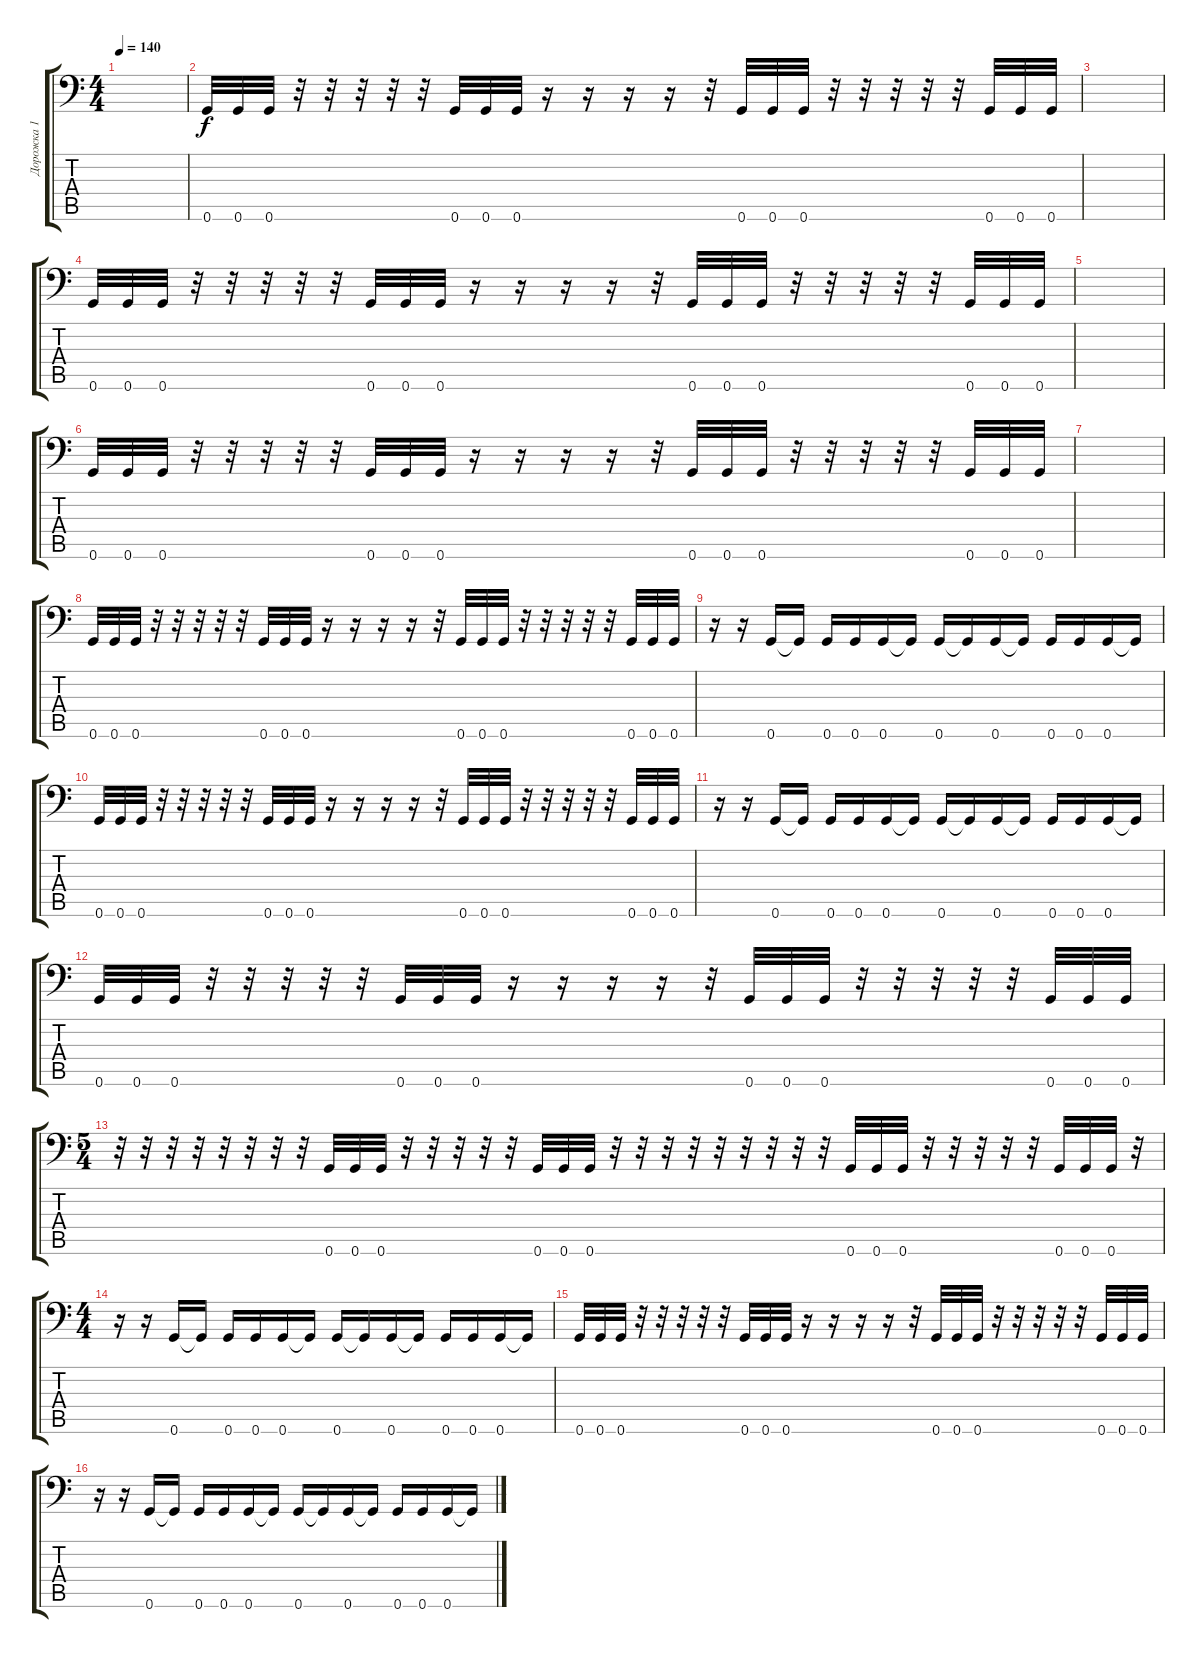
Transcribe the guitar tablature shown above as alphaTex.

\track ("Дорожка 1" "Дорожка 1") {instrument distortionguitar}
\staff {score tabs}
\tuning (C4 G3 Eb3 Bb2 F2 G1) {hide}
\ts (4 4)
\tempo 140
\clef f4
\ks c
|
0.6.32 0.6.32 0.6.32 r.32 r.32 r.32 r.32 r.32 0.6.32 0.6.32 0.6.32 r.16 r.16 r.16 r.16 r.32 0.6.32 0.6.32 0.6.32 r.32 r.32 r.32 r.32 r.32 0.6.32 0.6.32 0.6.32 |
|
0.6.32 0.6.32 0.6.32 r.32 r.32 r.32 r.32 r.32 0.6.32 0.6.32 0.6.32 r.16 r.16 r.16 r.16 r.32 0.6.32 0.6.32 0.6.32 r.32 r.32 r.32 r.32 r.32 0.6.32 0.6.32 0.6.32 |
|
0.6.32 0.6.32 0.6.32 r.32 r.32 r.32 r.32 r.32 0.6.32 0.6.32 0.6.32 r.16 r.16 r.16 r.16 r.32 0.6.32 0.6.32 0.6.32 r.32 r.32 r.32 r.32 r.32 0.6.32 0.6.32 0.6.32 |
|
0.6.32 0.6.32 0.6.32 r.32 r.32 r.32 r.32 r.32 0.6.32 0.6.32 0.6.32 r.16 r.16 r.16 r.16 r.32 0.6.32 0.6.32 0.6.32 r.32 r.32 r.32 r.32 r.32 0.6.32 0.6.32 0.6.32 |
r.16 r.16 0.6.16 0.6{t}.16 0.6.16 0.6.16 0.6.16 0.6{t}.16 0.6.16 0.6{t}.16 0.6.16 0.6{t}.16 0.6.16 0.6.16 0.6.16 0.6{t}.16 |
0.6.32 0.6.32 0.6.32 r.32 r.32 r.32 r.32 r.32 0.6.32 0.6.32 0.6.32 r.16 r.16 r.16 r.16 r.32 0.6.32 0.6.32 0.6.32 r.32 r.32 r.32 r.32 r.32 0.6.32 0.6.32 0.6.32 |
r.16 r.16 0.6.16 0.6{t}.16 0.6.16 0.6.16 0.6.16 0.6{t}.16 0.6.16 0.6{t}.16 0.6.16 0.6{t}.16 0.6.16 0.6.16 0.6.16 0.6{t}.16 |
0.6.32 0.6.32 0.6.32 r.32 r.32 r.32 r.32 r.32 0.6.32 0.6.32 0.6.32 r.16 r.16 r.16 r.16 r.32 0.6.32 0.6.32 0.6.32 r.32 r.32 r.32 r.32 r.32 0.6.32 0.6.32 0.6.32 |
\ts (5 4)
r.32 r.32 r.32 r.32 r.32 r.32 r.32 r.32 0.6.32 0.6.32 0.6.32 r.32 r.32 r.32 r.32 r.32 0.6.32 0.6.32 0.6.32 r.32 r.32 r.32 r.32 r.32 r.32 r.32 r.32 r.32 0.6.32 0.6.32 0.6.32 r.32 r.32 r.32 r.32 r.32 0.6.32 0.6.32 0.6.32 r.32 |
\ts (4 4)
r.16 r.16 0.6.16 0.6{t}.16 0.6.16 0.6.16 0.6.16 0.6{t}.16 0.6.16 0.6{t}.16 0.6.16 0.6{t}.16 0.6.16 0.6.16 0.6.16 0.6{t}.16 |
0.6.32 0.6.32 0.6.32 r.32 r.32 r.32 r.32 r.32 0.6.32 0.6.32 0.6.32 r.16 r.16 r.16 r.16 r.32 0.6.32 0.6.32 0.6.32 r.32 r.32 r.32 r.32 r.32 0.6.32 0.6.32 0.6.32 |
r.16 r.16 0.6.16 0.6{t}.16 0.6.16 0.6.16 0.6.16 0.6{t}.16 0.6.16 0.6{t}.16 0.6.16 0.6{t}.16 0.6.16 0.6.16 0.6.16 0.6{t}.16
